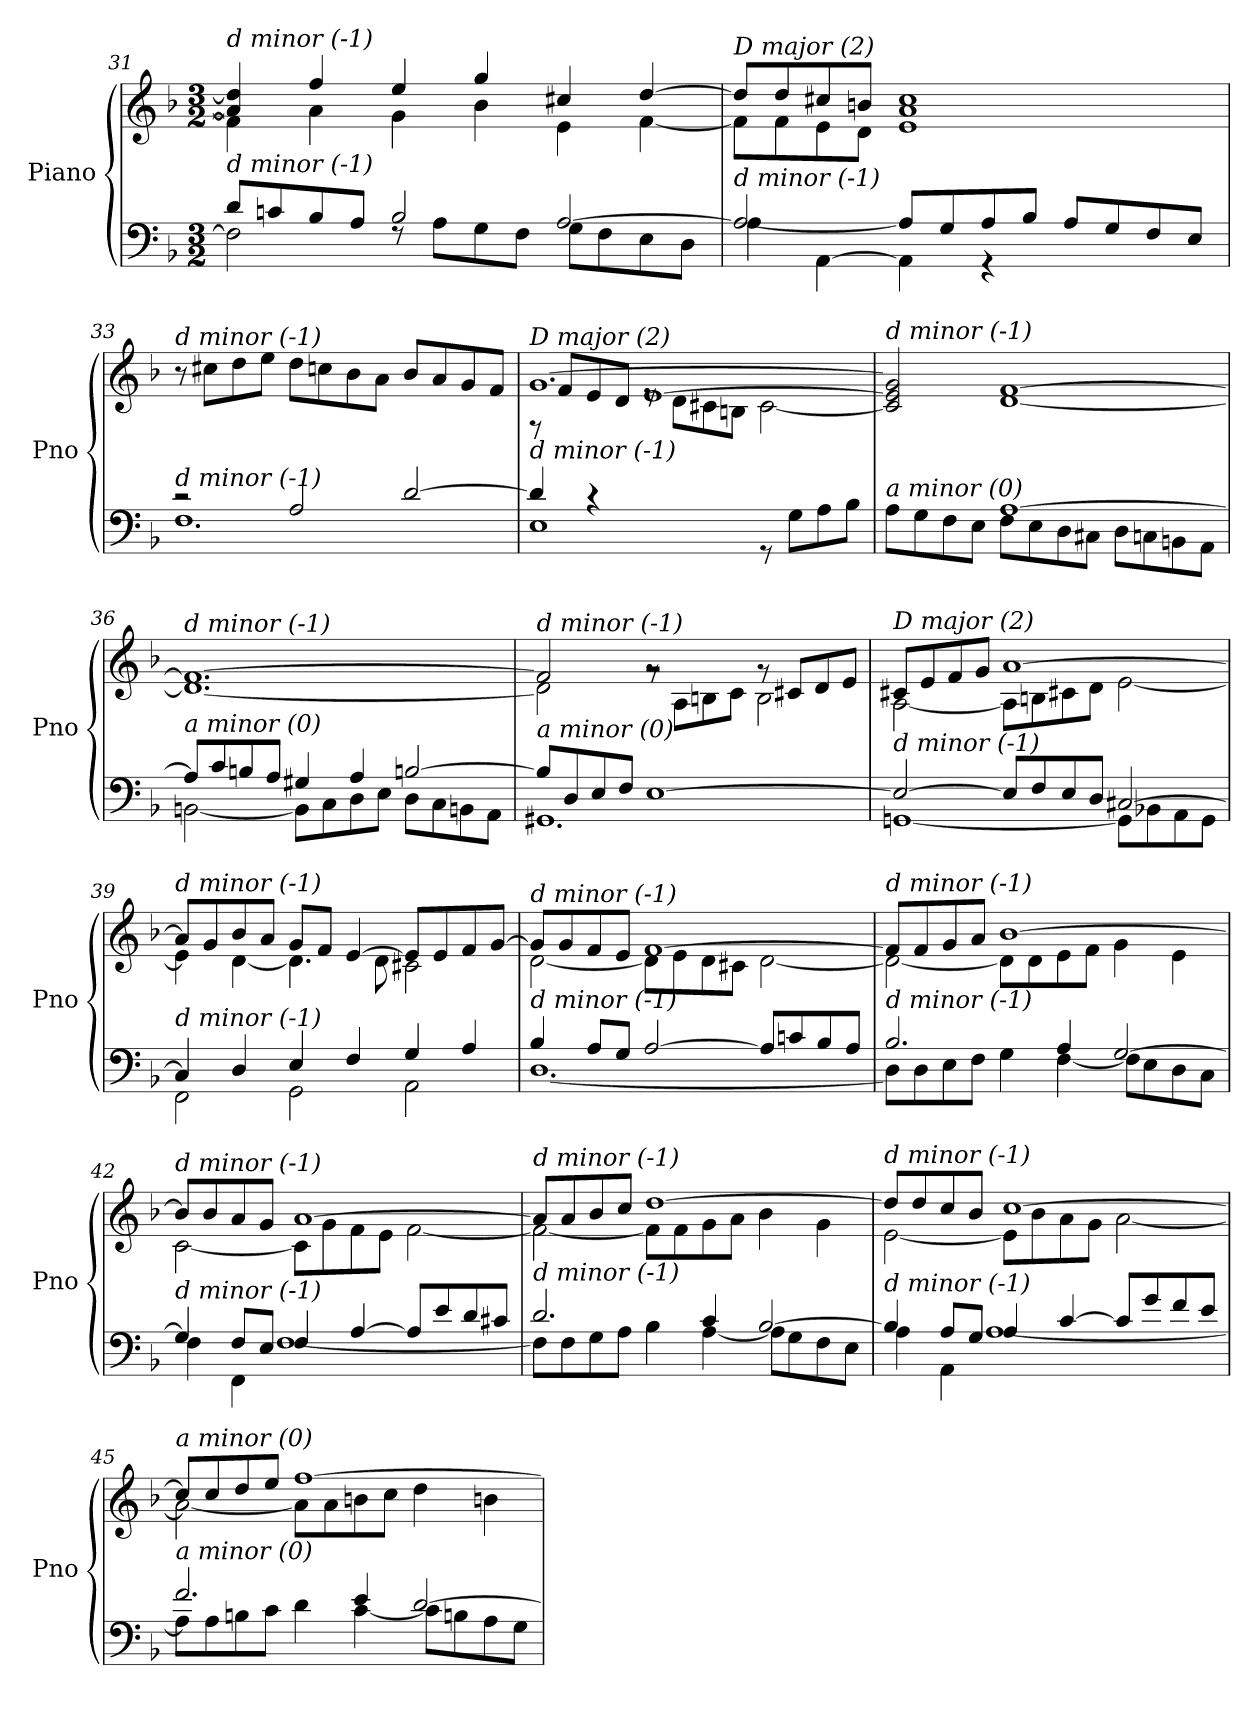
**kern	**kern
*part1	*part1
*staff2	*staff1
*I"Piano	*
*I'Pno	*
*clefF4	*clefG2
*k[b-]	*k[b-]
*M3/2	*M3/2
=31	=31
*^	*^
!	!	!LO:TX:i:t=d minor (-1)	!
!LO:TX:i:t=d minor (-1)	!	!	!
8d/L	2F\]	4a/] 4dd/]	4f\]
8cn/	.	.	.
8B-/	.	4ff/	4a\
8A/J	.	.	.
2B-/	8rF	4ee/	4g\
.	8A\L	.	.
.	8G\	4gg/	4b-\
.	8F\J	.	.
[2A/	8G\L	4cc#X/	4e\
.	8F\	.	.
.	8E\	[4dd/	[4f\
.	8D\J	.	.
=32	=32	=32	=32
*	*^	*	*^
!	!	!	!LO:TX:i:t=D major (2)	!	!
!LO:TX:i:t=d minor (-1)	!	!	!	!	!
2ryy	2A/_	4A\	8dd/L]	8f\L]	1ryy
.	.	.	8dd/	8f\	.
.	.	[4AA\	8cc#X/	8e\	.
.	.	.	8bn/J	8d\J	.
1ryy	8A/L]	4AA\]	1e 1a 1cc#	1ryy	.
.	8G/	.	.	.	.
.	8A/	4r	.	.	.
.	8B-/J	.	.	.	.
.	8A/L	2ryy	.	.	2ryy
.	8G/	.	.	.	.
.	8F/	.	.	.	.
.	8E/J	.	.	.	.
*	*v	*v	*	*	*
*	*	*v	*v	*v
!!LO:LB:g=z
=33	=33	=33
!	!	!LO:TX:i:t=d minor (-1)
!LO:TX:i:t=d minor (-1)	!	!
2r	1.F	8r
.	.	8cc#X\L
.	.	8dd\
.	.	8ee\J
2A/	.	8dd\L
.	.	8ccn\
.	.	8b-\
.	.	8a\J
[2d/	.	8b-/L
.	.	8a/
.	.	8g/
.	.	8f/J
=34	=34	=34
*	*^	*^
*	*	*	*	*^
*	*	*	*	*	*^
!	!	!	!LO:TX:i:t=D major (2)	!	!	!
!LO:TX:i:t=d minor (-1)	!	!	!	!	!	!
2ryy	4d/]	1E	[1.g	2ryy	8rF	1ryy
.	.	.	.	.	8f/L	.
.	4r	.	.	.	8e/	.
.	.	.	.	.	8d/J	.
1ryy	4ryy	.	.	8re	[1e	.
.	.	.	.	8d\L	.	.
.	4ryy	.	.	8c#X\	.	.
.	.	.	.	8Bn\J	.	.
.	8rGG	2ryy	.	[2c#\	.	2ryy
.	8G\L	.	.	.	.	.
.	8A\	.	.	.	.	.
.	8B-\J	.	.	.	.	.
*	*v	*v	*	*	*	*
*	*	*	*v	*v	*v
=35	=35	=35	=35
!	!	!LO:TX:i:t=d minor (-1)	!
!LO:TX:i:t=a minor (0)	!	!	!
8A\L	2ryy	2c#/] 2e/] 2g/]	2ryy
8G\	.	.	.
8F\	.	.	.
8E\J	.	.	.
[1A	8F\L	[1d [1f	1ryy
.	8E\	.	.
.	8D\	.	.
.	8C#X\J	.	.
.	8D\L	.	.
.	8Cn\	.	.
.	8BBn\	.	.
.	8AA\J	.	.
*	*	*v	*v
!!LO:PB:g=z
=36	=36	=36
!	!	!LO:TX:i:t=d minor (-1)
!LO:TX:i:t=a minor (0)	!	!
8A/L]	[2BBn\	1.d_ 1.f_
8c/	.	.
8Bn/	.	.
8A/J	.	.
4G#X/	8BB\L]	.
.	8C\	.
4A/	8D\	.
.	8E\J	.
[2Bn/	8D\L	.
.	8C\	.
.	8BBn\	.
.	8AA\J	.
=37	=37	=37
*	*	*^
!	!	!LO:TX:i:t=d minor (-1)	!
!LO:TX:i:t=a minor (0)	!	!	!
8B/L]	1.GG#X	2f/]	2d\]
8D/	.	.	.
8E/	.	.	.
8F/J	.	.	.
[1E	.	2rg	8rg
.	.	.	8A\L
.	.	.	8Bn\
.	.	.	8c\J
.	.	8rg	2B\
.	.	8c#X/L	.
.	.	8d/	.
.	.	8e/J	.
=38	=38	=38	=38
!	!	!LO:TX:i:t=D major (2)	!
!LO:TX:i:t=d minor (-1)	!	!	!
2E/_	[1GGn	8c#X/L	[2A\
.	.	8e/	.
.	.	8f/	.
.	.	8g/J	.
8E/L]	.	[1a	8A\L]
8F/	.	.	8Bn\
8E/	.	.	8c#X\
8D/J	.	.	8d\J
[2C#X/	8GG\L]	.	[2e\
.	8BB-X\	.	.
.	8AA\	.	.
.	8GG\J	.	.
!!LO:LB:g=z	!!
=39	=39	=39	=39
!	!	!LO:TX:i:t=d minor (-1)	!
!LO:TX:i:t=d minor (-1)	!	!	!
4C#/]	2FF\	8a/L]	4e\]
.	.	8g/	.
4D/	.	8b-/	[4d\
.	.	8a/J	.
4E/	2GG\	8g/L	4.d\]
.	.	8f/J	.
4F/	.	[4e/	.
.	.	.	8d\
4G/	2AA\	8e/L]	2c#X\
.	.	8e/	.
4A/	.	8f/	.
.	.	[8g/J	.
=40	=40	=40	=40
!	!	!LO:TX:i:t=d minor (-1)	!
!LO:TX:i:t=d minor (-1)	!	!	!
4B-/	[1.D	8g/L]	[2d\
.	.	8g/	.
8A/L	.	8f/	.
8G/J	.	8e/J	.
[2A/	.	[1f	8d\L]
.	.	.	8e\
.	.	.	8d\
.	.	.	8c#X\J
8A/L]	.	.	[2d\
8cn/	.	.	.
8B-/	.	.	.
8A/J	.	.	.
=41	=41	=41	=41
!	!	!LO:TX:i:t=d minor (-1)	!
!LO:TX:i:t=d minor (-1)	!	!	!
2.B-/	8D\L]	8f/L]	2d\_
.	8D\	8f/	.
.	8E\	8g/	.
.	8F\J	8a/J	.
.	4G\	[1b-	8d\L]
.	.	.	8d\
4A/	[4F\	.	8e\
.	.	.	8f\J
[2G/	8F\L]	.	4g\
.	8E\	.	.
.	8D\	.	4e\
.	8C\J	.	.
!!LO:LB:g=z	!!
=42	=42	=42	=42
!	!	!LO:TX:i:t=d minor (-1)	!
!LO:TX:i:t=d minor (-1)	!	!	!
4G/]	4F\	8b-/L]	[2c\
.	.	8b-/	.
8F/L	4FF\	8a/	.
8E/J	.	8g/J	.
4F/	[1F	[1a	8c\L]
.	.	.	8g\
[4A/	.	.	8f\
.	.	.	8e\J
8A/L]	.	.	[2f\
8e/	.	.	.
8d/	.	.	.
8c#X/J	.	.	.
=43	=43	=43	=43
!	!	!LO:TX:i:t=d minor (-1)	!
!LO:TX:i:t=d minor (-1)	!	!	!
2.d/	8F\L]	8a/L]	2f\_
.	8F\	8a/	.
.	8G\	8b-/	.
.	8A\J	8cc/J	.
.	4B-\	[1dd	8f\L]
.	.	.	8f\
4c/	[4A\	.	8g\
.	.	.	8a\J
[2B-/	8A\L]	.	4b-\
.	8G\	.	.
.	8F\	.	4g\
.	8E\J	.	.
=44	=44	=44	=44
!	!	!LO:TX:i:t=d minor (-1)	!
!LO:TX:i:t=d minor (-1)	!	!	!
4B-/]	4A\	8dd/L]	[2e\
.	.	8dd/	.
8A/L	4AA\	8cc/	.
8G/J	.	8b-/J	.
4A/	[1A	[1cc	8e\L]
.	.	.	8b-\
[4c/	.	.	8a\
.	.	.	8g\J
8c/L]	.	.	[2a\
8g/	.	.	.
8f/	.	.	.
8e/J	.	.	.
!!LO:LB:g=z	!!
=45	=45	=45	=45
!	!	!LO:TX:i:t=a minor (0)	!
!LO:TX:i:t=a minor (0)	!	!	!
2.f/	8A\L]	8cc/L]	2a\_
.	8A\	8cc/	.
.	8Bn\	8dd/	.
.	8c\J	8ee/J	.
.	4d\	[1ff	8a\L]
.	.	.	8a\
4e/	[4c\	.	8bn\
.	.	.	8cc\J
[2d/	8c\L]	.	4dd\
.	8Bn\	.	.
.	8A\	.	4bn\
.	8G\J	.	.
*v	*v	*	*
*	*v	*v
=	=
*-	*-
